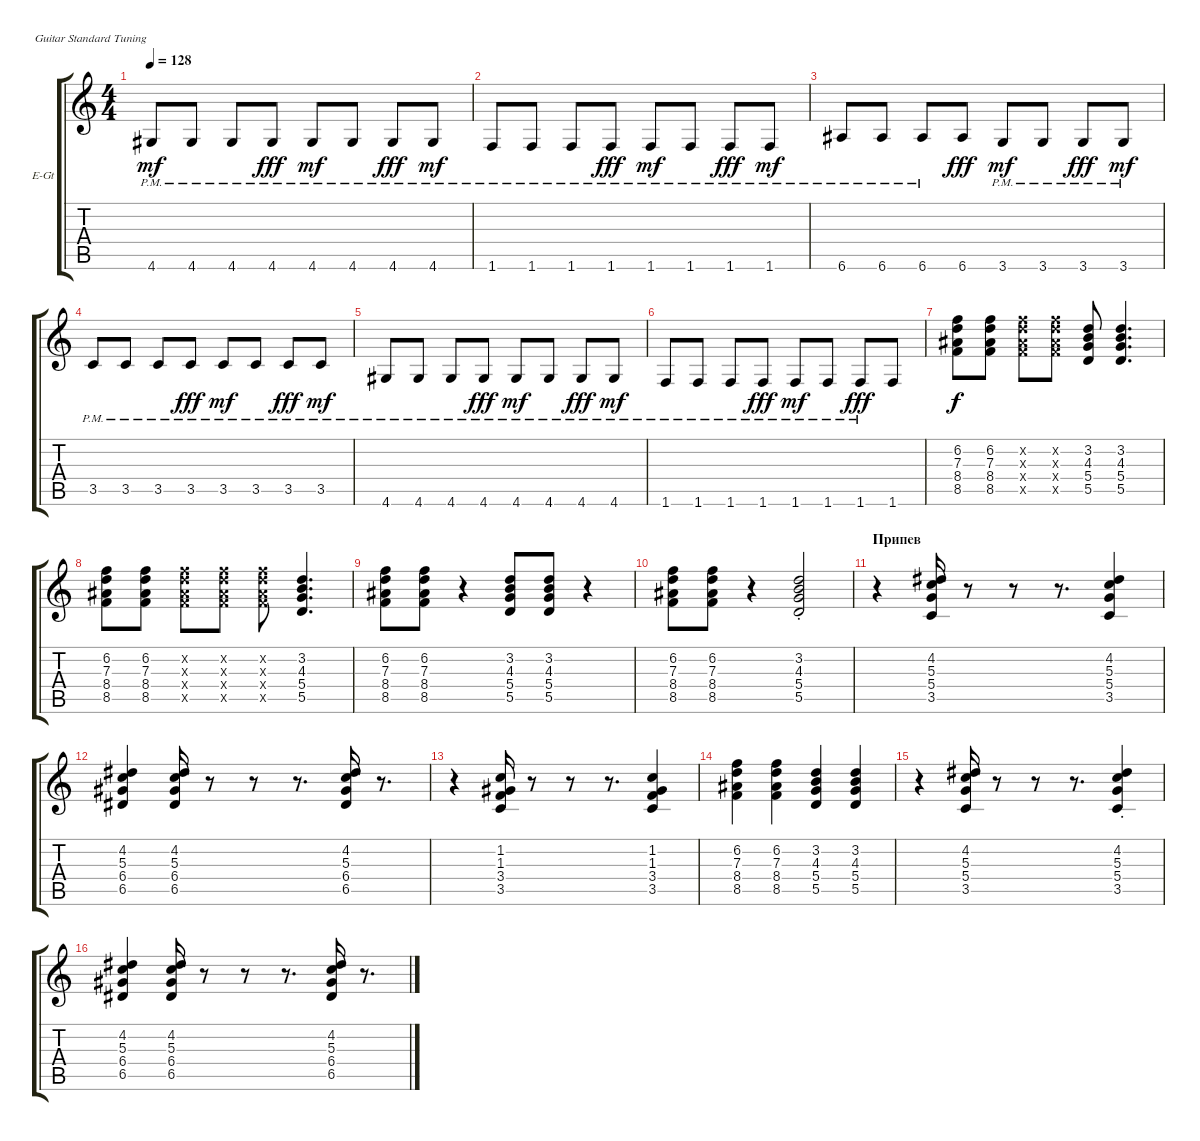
\defaultSystemsLayout 4
\bracketExtendMode groupsimilarinstruments
\firstSystemTrackNameOrientation horizontal
\otherSystemsTrackNameOrientation horizontal
\track ("Г. Каспарян" "E-Gt") {instrument overdrivenguitar}
\staff {score tabs}
\tuning (E4 B3 G3 D3 A2 E2)
\ts (4 4)
\tempo 128
\clef g2
\ks c
4.6{pm}.8{dy mf} 4.6{pm}.8 4.6{pm}.8 4.6{pm}.8{dy fff} 4.6{pm}.8{dy mf} 4.6{pm}.8 4.6{pm}.8{dy fff} 4.6{pm}.8{dy mf} |
1.6{pm}.8 1.6{pm}.8 1.6{pm}.8 1.6{pm}.8{dy fff} 1.6{pm}.8{dy mf} 1.6{pm}.8 1.6{pm}.8{dy fff} 1.6{pm}.8{dy mf} |
6.6{pm}.8 6.6{pm}.8 6.6{pm}.8 6.6.8{dy fff} 3.6{pm}.8{dy mf} 3.6{pm}.8 3.6{pm}.8{dy fff} 3.6{pm}.8{dy mf} |
3.5{pm}.8 3.5{pm}.8 3.5{pm}.8 3.5{pm}.8{dy fff} 3.5{pm}.8{dy mf} 3.5{pm}.8 3.5{pm}.8{dy fff} 3.5{pm}.8{dy mf} |
4.6{pm}.8 4.6{pm}.8 4.6{pm}.8 4.6{pm}.8{dy fff} 4.6{pm}.8{dy mf} 4.6{pm}.8 4.6{pm}.8{dy fff} 4.6{pm}.8{dy mf} |
1.6{pm}.8 1.6{pm}.8 1.6{pm}.8 1.6{pm}.8{dy fff} 1.6{pm}.8{dy mf} 1.6{pm}.8 1.6{pm}.8{dy fff} 1.6.8 |
(8.5 8.4 7.3 6.2).8{dy f} (8.5 8.4 7.3 6.2).8 (8.5{x} 8.4{x} 7.3{x} 6.2{x}).8 (8.5{x} 8.4{x} 7.3{x} 6.2{x}).8 (5.5 5.4 4.3 3.2).8 (5.5 5.4 4.3 3.2).4{d} |
(8.5 8.4 7.3 6.2).8 (8.5 8.4 7.3 6.2).8 (8.5{x} 8.4{x} 7.3{x} 6.2{x}).8 (8.5{x} 8.4{x} 7.3{x} 6.2{x}).8 (8.5{x} 8.4{x} 7.3{x} 6.2{x}).8 (5.5 5.4 4.3 3.2).4{d} |
(8.5 8.4 7.3 6.2).8 (8.5 8.4 7.3 6.2).8 r.4 (5.5 5.4 4.3 3.2).8 (5.5 5.4 4.3 3.2).8 r.4 |
(8.5 8.4 7.3 6.2).8 (8.5 8.4 7.3 6.2).8 r.4 (5.5{st} 5.4{st} 4.3{st} 3.2{st}).2 |
\section ("" "Припев ")
r.4 (3.5 5.4 5.3 4.2).16 r.8 r.8 r.8{d} (3.5 5.4 5.3 4.2).4 |
(6.5 6.4 5.3 4.2).4 (6.5 6.4 5.3 4.2).16 r.8 r.8 r.8{d} (6.5 6.4 5.3 4.2).16 r.8{d} |
r.4 (3.5 3.4 1.3 1.2).16 r.8 r.8 r.8{d} (3.5 3.4 1.3 1.2).4 |
(8.5 8.4 7.3 6.2).4 (8.5 8.4 7.3 6.2).4 (5.5 5.4 4.3 3.2).4 (5.5 5.4 4.3 3.2).4 |
r.4 (3.5 5.4 5.3 4.2).16 r.8 r.8 r.8{d} (3.5{st} 5.4{st} 5.3{st} 4.2{st}).4 |
(6.5 6.4 5.3 4.2).4 (6.5 6.4 5.3 4.2).16 r.8 r.8 r.8{d} (6.5 6.4 5.3 4.2).16 r.8{d}
